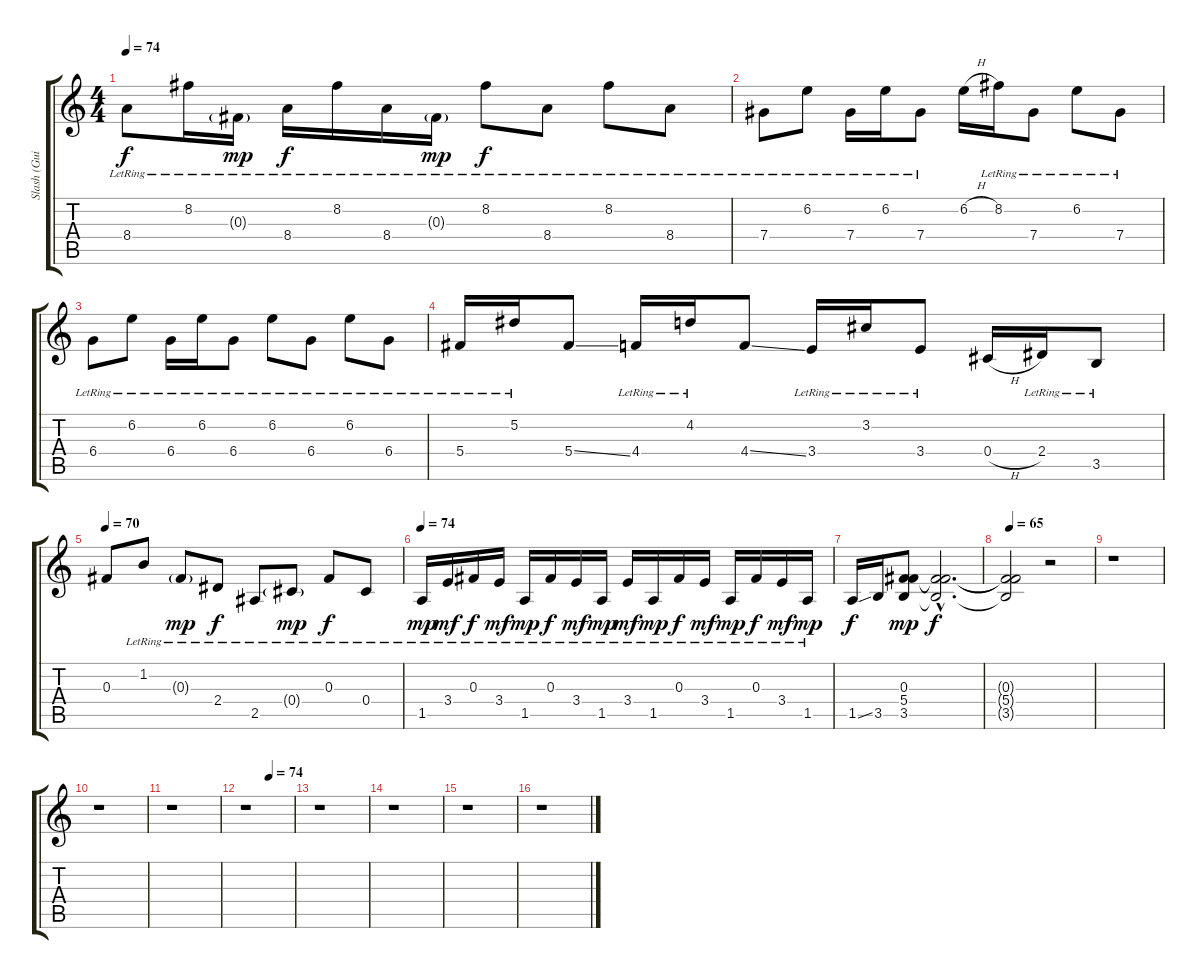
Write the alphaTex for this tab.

\track ("Slash (Guitar - 12 Strings)" "Slash (Gui") {instrument electricguitarjazz}
\staff {score tabs}
\tuning (Eb4 Bb3 Gb3 Db3 Ab2 Eb2) {hide}
\ts (4 4)
\tempo 74
\clef g2
\ks c
8.4{lr}.8{dy f} 8.2{lr}.16 0.3{g lr}.16{dy mp} 8.4{lr}.16{dy f} 8.2{lr}.16 8.4{lr}.16 0.3{g lr}.16{dy mp} 8.2{lr}.8{dy f} 8.4{lr}.8 8.2{lr}.8 8.4{lr}.8 |
7.4{lr}.8 6.2{lr}.8 7.4{lr}.16 6.2{lr}.16 7.4{lr}.8 6.2{h}.16 8.2{lr}.16 7.4{lr}.8 6.2{lr}.8 7.4{lr}.8 |
6.4{lr}.8 6.2{lr}.8 6.4{lr}.16 6.2{lr}.16 6.4{lr}.8 6.2{lr}.8 6.4{lr}.8 6.2{lr}.8 6.4{lr}.8 |
5.4{lr}.16 5.2{lr}.16 5.4{ss}.8 4.4{lr}.16 4.2{lr}.16 4.4{ss}.8 3.4{lr}.16 3.2{lr}.16 3.4{lr}.8 0.4{h}.16 2.4{lr}.16 3.5{lr}.8 |
\tempo 70
0.3.8 1.2{lr}.8 0.3{g lr}.8{dy mp} 2.4{lr}.8{dy f} 2.5{lr}.8 0.4{g lr}.8{dy mp} 0.3{lr}.8{dy f} 0.4{lr}.8 |
\tempo 74
1.5{lr}.16{dy mp} 3.4{lr}.16{dy mf} 0.3{lr}.16{dy f} 3.4{lr}.16{dy mf} 1.5{lr}.16{dy mp} 0.3{lr}.16{dy f} 3.4{lr}.16{dy mf} 1.5{lr}.16{dy mp} 3.4{lr}.16{dy mf} 1.5{lr}.16{dy mp} 0.3{lr}.16{dy f} 3.4{lr}.16{dy mf} 1.5{lr}.16{dy mp} 0.3{lr}.16{dy f} 3.4{lr}.16{dy mf} 1.5{lr}.16{dy mp} |
1.5{ss}.16{dy f} 3.5.16 (0.3 5.4 3.5).8{dy mp} (0.3{hac t} 5.4{hac t} 3.5{hac t}).2{d dy f} |
\tempo 65
(0.3{t} 5.4{t} 3.5{t}).2 r.2 |
r.1 |
r.1 |
r.1 |
\tempo (74 0.5)
r.1 |
r.1 |
r.1 |
r.1 |
r.1
